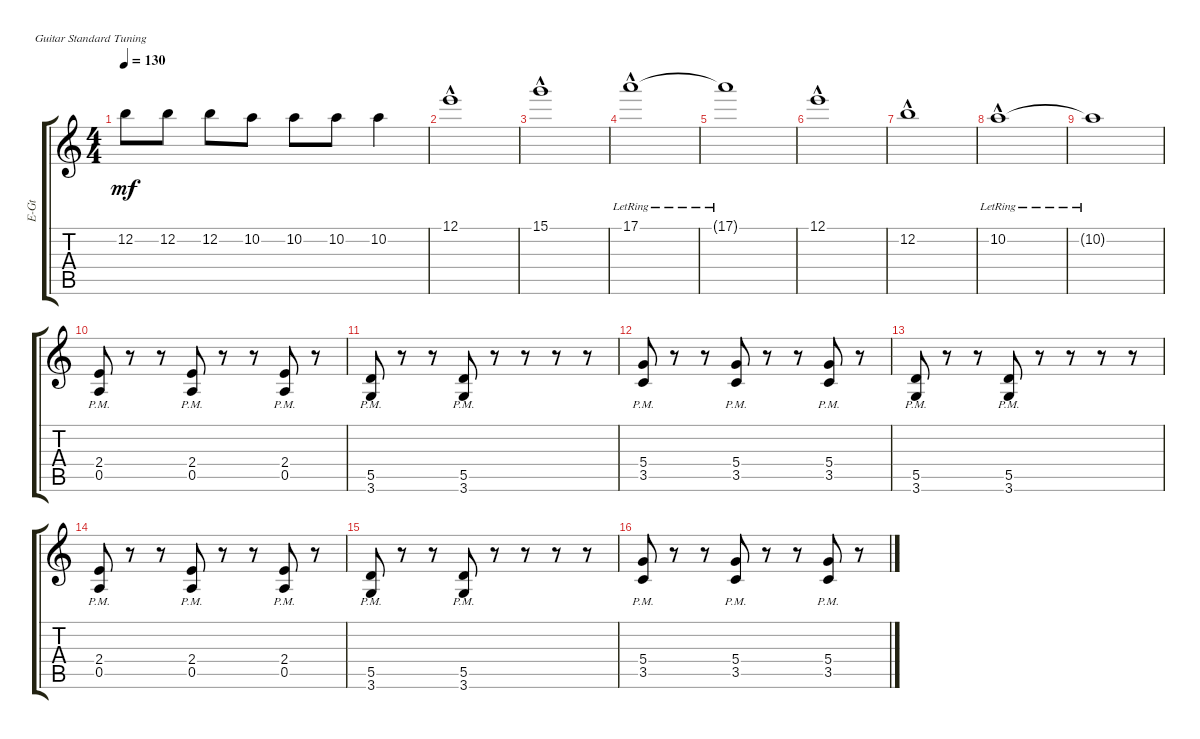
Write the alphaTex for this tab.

\defaultSystemsLayout 4
\track ("Lead" "E-Gt") {instrument distortionguitar}
\staff {score tabs}
\tuning (E4 B3 G3 D3 A2 E2)
\ts (4 4)
\tempo 130
\clef g2
\ks c
12.2.8{dy mf} 12.2.8 12.2.8 10.2.8 10.2.8 10.2.8 10.2.4 |
12.1{hac}.1 |
15.1{hac}.1 |
17.1{hac lr}.1 |
17.1{lr t}.1 |
12.1{hac}.1 |
12.2{hac}.1 |
10.2{hac lr}.1 |
10.2{lr t}.1 |
(2.4{pm} 0.5{pm}).8 r.8 r.8 (0.5{pm} 2.4{pm}).8 r.8 r.8 (0.5{pm} 2.4{pm}).8 r.8 |
(5.5{pm} 3.6{pm}).8 r.8 r.8 (5.5{pm} 3.6{pm}).8 r.8 r.8 r.8 r.8 |
(3.5{pm} 5.4{pm}).8 r.8 r.8 (3.5{pm} 5.4{pm}).8 r.8 r.8 (3.5{pm} 5.4{pm}).8 r.8 |
(5.5{pm} 3.6{pm}).8 r.8 r.8 (5.5{pm} 3.6{pm}).8 r.8 r.8 r.8 r.8 |
(0.5{pm} 2.4{pm}).8 r.8 r.8 (0.5{pm} 2.4{pm}).8 r.8 r.8 (0.5{pm} 2.4{pm}).8 r.8 |
(5.5{pm} 3.6{pm}).8 r.8 r.8 (5.5{pm} 3.6{pm}).8 r.8 r.8 r.8 r.8 |
(3.5{pm} 5.4{pm}).8 r.8 r.8 (3.5{pm} 5.4{pm}).8 r.8 r.8 (3.5{pm} 5.4{pm}).8 r.8
